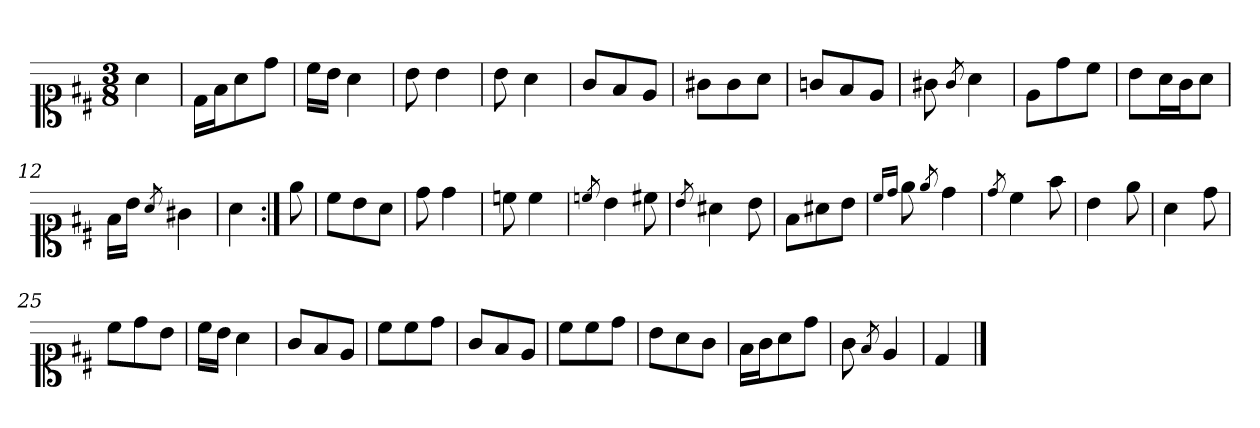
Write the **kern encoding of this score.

**kern
*part1
*staff1
*clefC1
*k[f#c#]
*D:
*M3/8
=1
4a\
=2
16d\LL
16f#\J
8a\
8dd\J
=3
16cc#\LL
16b\JJ
4a\
=4
8b\
4b\
=5
8b\
4a\
=6
8g/L
8f#/
8e/J
=7
8g#X\L
8g#\
8a\J
=8
8gn/L
8f#/
8e/J
=9
8g#X\
8qg#/
4a\
=10
8e\L
8dd\
8cc#\J
=11
8b\L
16a\L
16g\J
8a\J
=12
16f#\LL
16b\JJ
8qa/
4g#X\
=13
4a\
=14:|!
8ee\
=15
8cc#\L
8b\
8a\J
=16
8dd\
4dd\
=17
8ccn\
4cc\
=18
8qccn/
4b\
8cc#X\
=19
8qb/
4a#X\
8b\
=20
8f#\L
8a#X\
8b\J
=21
16qcc#/LL
16qdd/JJ
8ee\
8qee/
4dd\
=22
8qdd/
4cc#\
8ff#\
=23
4b\
8ee\
=24
4a\
8dd\
=25
8cc#\L
8dd\
8b\J
=26
16cc#\LL
16b\JJ
4a\
=27
8g/L
8f#/
8e/J
=28
8cc#\L
8cc#\
8dd\J
=29
8g/L
8f#/
8e/J
=30
8cc#\L
8cc#\
8dd\J
=31
8b\L
8a\
8g\J
=32
16f#\LL
16g\J
8a\
8dd\J
=33
8g\
8qf#/
4e/
=34
4d/
==
*-
